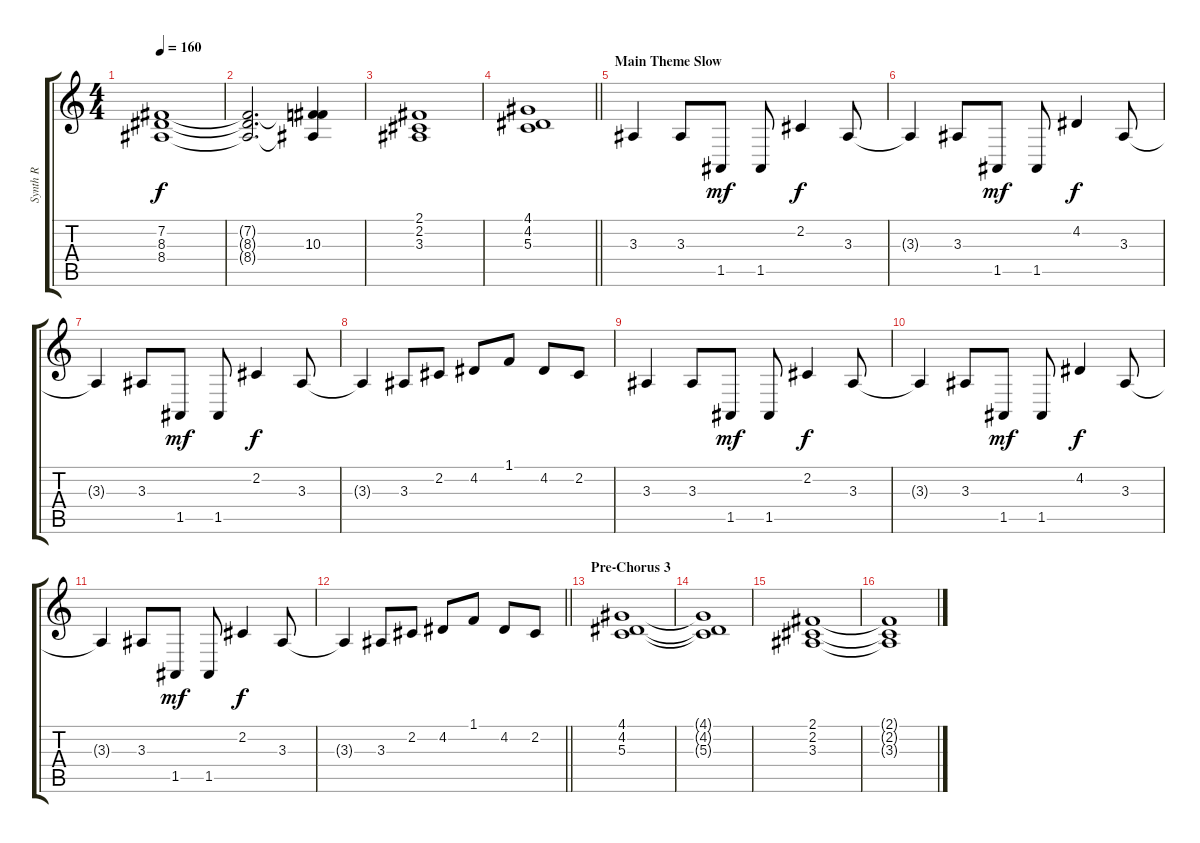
\track ("Synth R" "Synth R") {instrument pad3polysynth}
\staff {score tabs}
\tuning (E4 B3 G3 D3 A2 E2) {hide}
\ts (4 4)
\tempo 160
\clef g2
\ks c
(7.2 8.3 8.4).1{dy f} |
(7.2{t} 8.3{t} 8.4{t}).2{d} (7.2{t} 10.3 8.4{t}).4 |
(2.1 2.2 3.3).1 |
\barLineRight lightlight
(4.1 4.2 5.3).1 |
\section ("" "Main Theme Slow")
3.3.4{volume 10 instrument pad3polysynth} 3.3.8 1.5.8{dy mf} 1.5.8 2.2.4{dy f} 3.3.8 |
3.3{t}.4 3.3.8 1.5.8{dy mf} 1.5.8 4.2.4{dy f} 3.3.8 |
3.3{t}.4 3.3.8 1.5.8{dy mf} 1.5.8 2.2.4{dy f} 3.3.8 |
3.3{t}.4 3.3.8 2.2.8 4.2.8 1.1.8 4.2.8 2.2.8 |
3.3.4 3.3.8 1.5.8{dy mf} 1.5.8 2.2.4{dy f} 3.3.8 |
3.3{t}.4 3.3.8 1.5.8{dy mf} 1.5.8 4.2.4{dy f} 3.3.8 |
3.3{t}.4 3.3.8 1.5.8{dy mf} 1.5.8 2.2.4{dy f} 3.3.8 |
\barLineRight lightlight
3.3{t}.4 3.3.8 2.2.8 4.2.8 1.1.8 4.2.8 2.2.8 |
\section ("" "Pre-Chorus 3")
(4.1 4.2 5.3).1{volume 7 instrument pad4choir} |
(4.1{t} 4.2{t} 5.3{t}).1 |
(2.1 2.2 3.3).1 |
(2.1{t} 2.2{t} 3.3{t}).1
